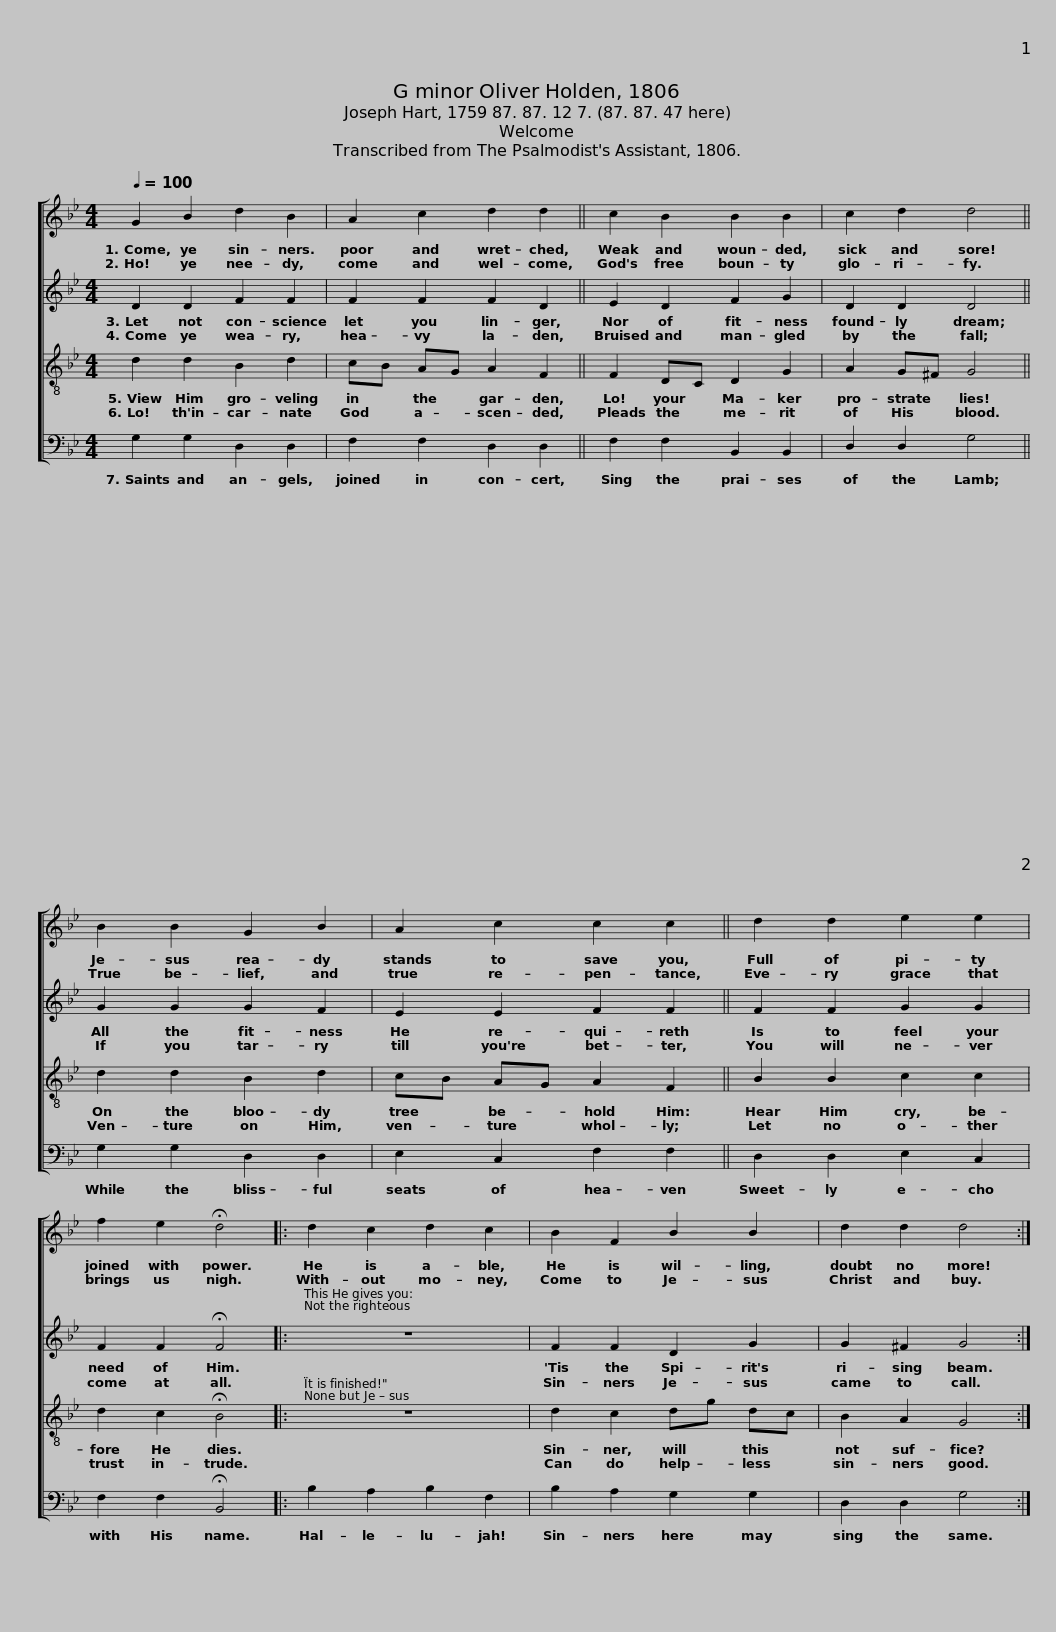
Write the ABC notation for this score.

X:1
%%score [ 1 2 3 4 ]
L:1/8
Q:1/4=100
M:4/4
I:linebreak $
K:Bb
V:1 treble
V:2 treble
V:3 treble-8
V:4 bass
V:1
 G2 B2 d2 B2 | A2 c2 d2 d2 ||$ c2 B2 B2 B2 |$ c2 d2 d4 || B2 B2 G2 B2 | %5
 A2 c2 c2 c2 ||$ d2 d2 e2 e2 | f2 e2 !fermata!d4 |:$ d2 c2 d2 c2 | B2 F2 B2 B2 | %10
 d2 d2 d4 :| %11
V:2
 D2 D2 F2 F2 | F2 F2 F2 D2 ||$ E2 D2 F2 G2 |$ D2 D2 D4 || G2 G2 G2 F2 | %5
 E2 E2 F2 F2 ||$ F2 F2 G2 G2 | F2 F2 !fermata!F4 |:$ z8 | F2 F2 D2 G2 | %10
 G2 ^F2 G4 :| %11
V:3
 d2 d2 B2 d2 | cB AG A2 F2 ||$ F2 DC D2 G2 |$ A2 G^F G4 || d2 d2 B2 d2 | %5
 cB AG A2 F2 ||$ B2 B2 c2 c2 | d2 c2 !fermata!B4 |:$ z8 | d2 c2 dg dc | %10
 B2 A2 G4 :| %11
V:4
 G,2 G,2 D,2 D,2 | F,2 F,2 D,2 D,2 ||$ F,2 F,2 B,,2 B,,2 |$ D,2 D,2 G,4 || G,2 G,2 D,2 D,2 | %5
 E,2 C,2 F,2 F,2 ||$ D,2 D,2 E,2 C,2 | F,2 F,2 !fermata!B,,4 |:$ B,2 A,2 B,2 F,2 | B,2 A,2 G,2 G,2 | %10
 D,2 D,2 G,4 :| %11
